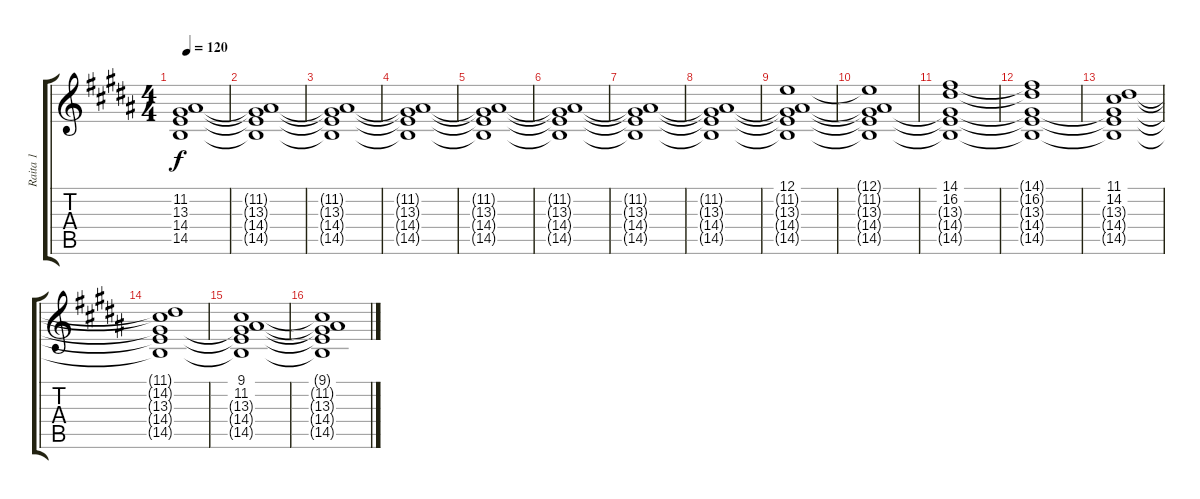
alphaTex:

\track ("Raita 1" "Raita 1") {instrument pad7halo}
\staff {score tabs}
\tuning (E4 B3 G3 D3 A2 E2) {hide}
\ts (4 4)
\tempo 120
\clef g2
\ks g#minor
(11.2 13.3 14.4 14.5).1{dy f} |
(11.2{t} 13.3{t} 14.4{t} 14.5{t}).1 |
(11.2{t} 13.3{t} 14.4{t} 14.5{t}).1 |
(11.2{t} 13.3{t} 14.4{t} 14.5{t}).1 |
(11.2{t} 13.3{t} 14.4{t} 14.5{t}).1 |
(11.2{t} 13.3{t} 14.4{t} 14.5{t}).1 |
(11.2{t} 13.3{t} 14.4{t} 14.5{t}).1 |
(11.2{t} 13.3{t} 14.4{t} 14.5{t}).1 |
(12.1 11.2{t} 13.3{t} 14.4{t} 14.5{t}).1 |
(12.1{t} 11.2{t} 13.3{t} 14.4{t} 14.5{t}).1 |
(14.1 16.2 13.3{t} 14.4{t} 14.5{t}).1 |
(14.1{t} 16.2{t} 13.3{t} 14.4{t} 14.5{t}).1 |
(11.1 14.2 13.3{t} 14.4{t} 14.5{t}).1 |
(11.1{t} 14.2{t} 13.3{t} 14.4{t} 14.5{t}).1 |
(9.1 11.2 13.3{t} 14.4{t} 14.5{t}).1 |
(9.1{t} 11.2{t} 13.3{t} 14.4{t} 14.5{t}).1
